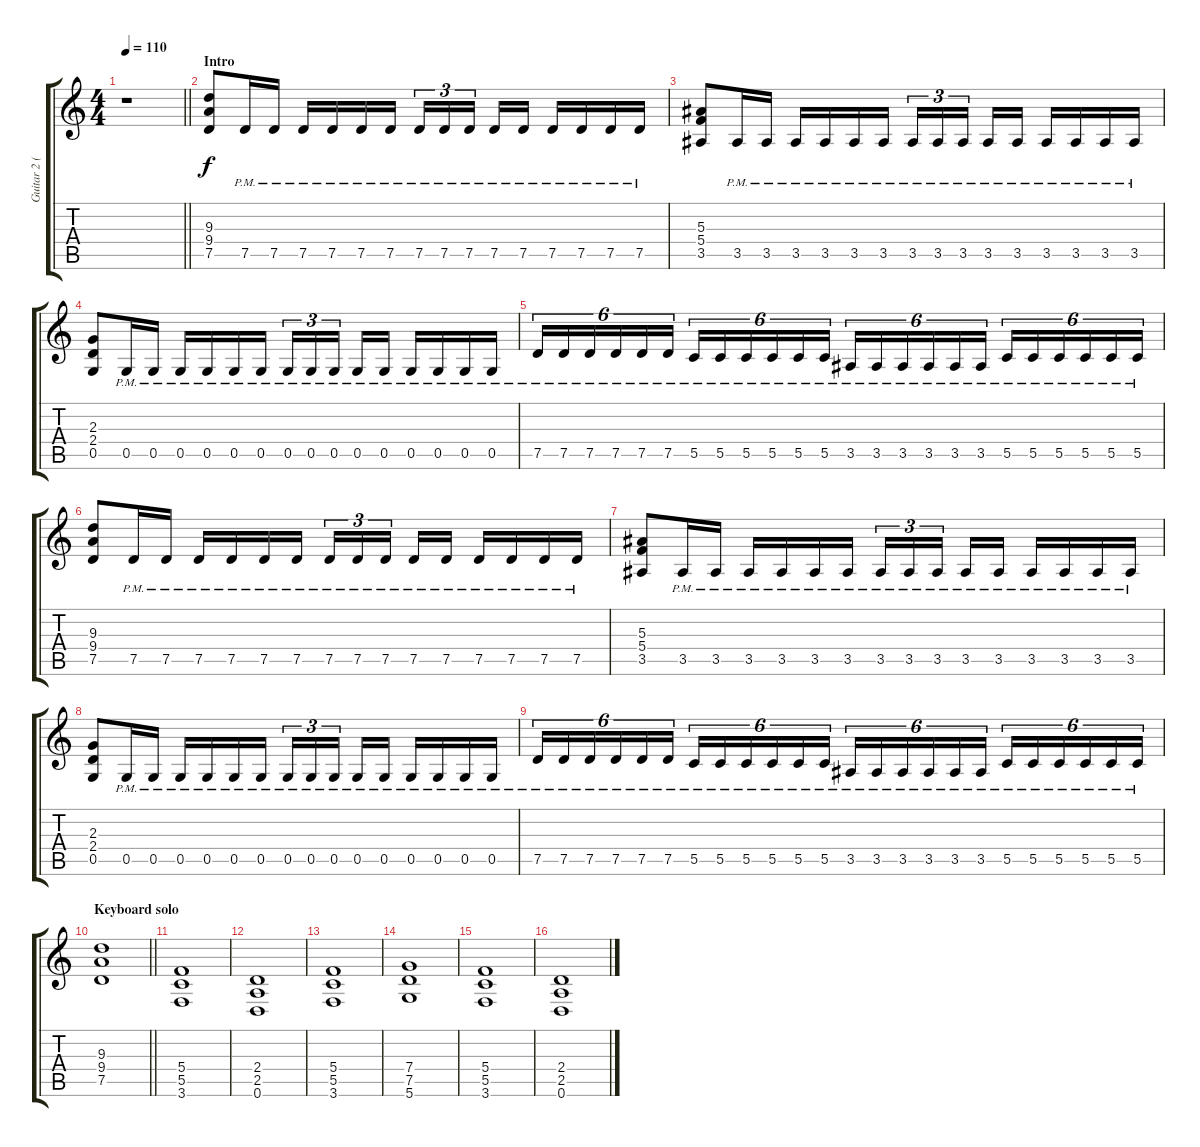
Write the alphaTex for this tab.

\track ("Guitar 2 (Rhythm)" "Guitar 2 (") {instrument distortionguitar}
\staff {score tabs}
\tuning (D4 A3 F3 C3 G2 D2) {hide}
\ts (4 4)
\tempo 110
\clef g2
\barLineRight lightlight
\ks c
r.1{dy f instrument distortionguitar} |
\section ("" "Intro")
(9.3 9.4 7.5).8 7.5{pm}.16 7.5{pm}.16 7.5{pm}.16 7.5{pm}.16 7.5{pm}.16 7.5{pm}.16 7.5{pm}.16{tu (3 2)} 7.5{pm}.16{tu (3 2)} 7.5{pm}.16{tu (3 2)} 7.5{pm}.16 7.5{pm}.16 7.5{pm}.16 7.5{pm}.16 7.5{pm}.16 7.5{pm}.16 |
(5.3 5.4 3.5).8 3.5{pm}.16 3.5{pm}.16 3.5{pm}.16 3.5{pm}.16 3.5{pm}.16 3.5{pm}.16 3.5{pm}.16{tu (3 2)} 3.5{pm}.16{tu (3 2)} 3.5{pm}.16{tu (3 2)} 3.5{pm}.16 3.5{pm}.16 3.5{pm}.16 3.5{pm}.16 3.5{pm}.16 3.5{pm}.16 |
(2.3 2.4 0.5).8 0.5{pm}.16 0.5{pm}.16 0.5{pm}.16 0.5{pm}.16 0.5{pm}.16 0.5{pm}.16 0.5{pm}.16{tu (3 2)} 0.5{pm}.16{tu (3 2)} 0.5{pm}.16{tu (3 2)} 0.5{pm}.16 0.5{pm}.16 0.5{pm}.16 0.5{pm}.16 0.5{pm}.16 0.5{pm}.16 |
7.5{pm}.16{tu (6 4)} 7.5{pm}.16{tu (6 4)} 7.5{pm}.16{tu (6 4)} 7.5{pm}.16{tu (6 4)} 7.5{pm}.16{tu (6 4)} 7.5{pm}.16{tu (6 4)} 5.5{pm}.16{tu (6 4)} 5.5{pm}.16{tu (6 4)} 5.5{pm}.16{tu (6 4)} 5.5{pm}.16{tu (6 4)} 5.5{pm}.16{tu (6 4)} 5.5{pm}.16{tu (6 4)} 3.5{pm}.16{tu (6 4)} 3.5{pm}.16{tu (6 4)} 3.5{pm}.16{tu (6 4)} 3.5{pm}.16{tu (6 4)} 3.5{pm}.16{tu (6 4)} 3.5{pm}.16{tu (6 4)} 5.5{pm}.16{tu (6 4)} 5.5{pm}.16{tu (6 4)} 5.5{pm}.16{tu (6 4)} 5.5{pm}.16{tu (6 4)} 5.5{pm}.16{tu (6 4)} 5.5{pm}.16{tu (6 4)} |
(9.3 9.4 7.5).8 7.5{pm}.16 7.5{pm}.16 7.5{pm}.16 7.5{pm}.16 7.5{pm}.16 7.5{pm}.16 7.5{pm}.16{tu (3 2)} 7.5{pm}.16{tu (3 2)} 7.5{pm}.16{tu (3 2)} 7.5{pm}.16 7.5{pm}.16 7.5{pm}.16 7.5{pm}.16 7.5{pm}.16 7.5{pm}.16 |
(5.3 5.4 3.5).8 3.5{pm}.16 3.5{pm}.16 3.5{pm}.16 3.5{pm}.16 3.5{pm}.16 3.5{pm}.16 3.5{pm}.16{tu (3 2)} 3.5{pm}.16{tu (3 2)} 3.5{pm}.16{tu (3 2)} 3.5{pm}.16 3.5{pm}.16 3.5{pm}.16 3.5{pm}.16 3.5{pm}.16 3.5{pm}.16 |
(2.3 2.4 0.5).8 0.5{pm}.16 0.5{pm}.16 0.5{pm}.16 0.5{pm}.16 0.5{pm}.16 0.5{pm}.16 0.5{pm}.16{tu (3 2)} 0.5{pm}.16{tu (3 2)} 0.5{pm}.16{tu (3 2)} 0.5{pm}.16 0.5{pm}.16 0.5{pm}.16 0.5{pm}.16 0.5{pm}.16 0.5{pm}.16 |
7.5{pm}.16{tu (6 4)} 7.5{pm}.16{tu (6 4)} 7.5{pm}.16{tu (6 4)} 7.5{pm}.16{tu (6 4)} 7.5{pm}.16{tu (6 4)} 7.5{pm}.16{tu (6 4)} 5.5{pm}.16{tu (6 4)} 5.5{pm}.16{tu (6 4)} 5.5{pm}.16{tu (6 4)} 5.5{pm}.16{tu (6 4)} 5.5{pm}.16{tu (6 4)} 5.5{pm}.16{tu (6 4)} 3.5{pm}.16{tu (6 4)} 3.5{pm}.16{tu (6 4)} 3.5{pm}.16{tu (6 4)} 3.5{pm}.16{tu (6 4)} 3.5{pm}.16{tu (6 4)} 3.5{pm}.16{tu (6 4)} 5.5{pm}.16{tu (6 4)} 5.5{pm}.16{tu (6 4)} 5.5{pm}.16{tu (6 4)} 5.5{pm}.16{tu (6 4)} 5.5{pm}.16{tu (6 4)} 5.5{pm}.16{tu (6 4)} |
\section ("" "Keyboard solo")
\barLineRight lightlight
(9.3 9.4 7.5).1 |
(5.4 5.5 3.6).1{volume 12 balance 4} |
(2.4 2.5 0.6).1{volume 12 balance 4} |
(5.4 5.5 3.6).1{volume 12 balance 4} |
(7.4 7.5 5.6).1{volume 12 balance 4} |
(5.4 5.5 3.6).1{volume 12 balance 4} |
(2.4 2.5 0.6).1{volume 12 balance 4}
